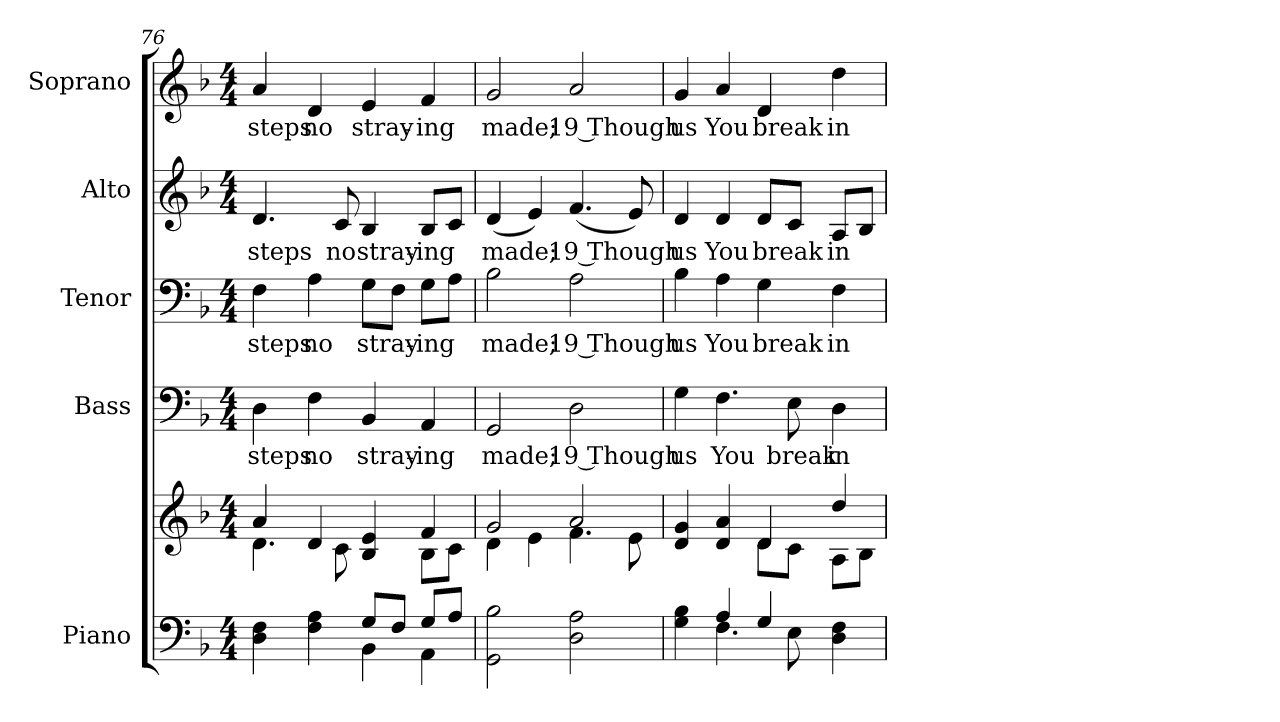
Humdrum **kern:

**kern	**kern	**kern	**text	**kern	**text	**kern	**text	**kern	**text
*part5	*part5	*part4	*part4	*part3	*part3	*part2	*part2	*part1	*part1
*staff6	*staff5	*staff4	*staff4	*staff3	*staff3	*staff2	*staff2	*staff1	*staff1
*I"Piano	*	*I"Bass	*	*I"Tenor	*	*I"Alto	*	*I"Soprano	*
*I'Pno.	*	*I'B.	*	*I'T.	*	*I'A.	*	*I'S.	*
*clefF4	*clefG2	*clefF4	*	*clefF4	*	*clefG2	*	*clefG2	*
*k[b-]	*k[b-]	*k[b-]	*	*k[b-]	*	*k[b-]	*	*k[b-]	*
*F:	*F:	*F:	*	*F:	*	*F:	*	*F:	*
*M4/4	*M4/4	*M4/4	*	*M4/4	*	*M4/4	*	*M4/4	*
=76	=76	=76	=76	=76	=76	=76	=76	=76	=76
*^	*^	*	*	*	*	*	*	*	*
!	!	!	!	!	!LO:LY:b:color=#000000	!	!	!	!	!	!
!	!	!	!	!	!	!	!LO:LY:b:color=#000000	!	!	!	!
!	!	!	!	!	!	!	!	!	!LO:LY:b:color=#000000	!	!
!	!	!	!	!	!	!	!	!	!	!	!LO:LY:b:color=#000000
4Di\ 4Fi	2ryy	4ai/	4.di\	4Di\	steps	4Fi\	steps	4.di/	steps	4ai/	steps
!	!	!	!	!	!LO:LY:b:color=#000000	!	!	!	!	!	!
!	!	!	!	!	!	!	!LO:LY:b:color=#000000	!	!	!	!
!	!	!	!	!	!	!	!	!	!	!	!LO:LY:b:color=#000000
4Fi\ 4Ai	.	4di/	.	4Fi\	no	4Ai\	no	.	.	4di/	no
!	!	!	!	!	!	!	!	!	!LO:LY:b:color=#000000	!	!
.	.	.	8ci\	.	.	.	.	8ci/	no	.	.
!	!	!	!	!	!LO:LY:b:color=#000000	!	!	!	!	!	!
!	!	!	!	!	!	!	!LO:LY:b:color=#000000	!	!	!	!
!	!	!	!	!	!	!	!	!	!LO:LY:b:color=#000000	!	!
!	!	!	!	!	!	!	!	!	!	!	!LO:LY:b:color=#000000
8Gi/L	4BB-i\	4B-i/ 4ei	4ryy	4BB-i/	stray-	8Gi\L	stray-	4B-i/	stray-	4ei/	stray-
8Fi/J	.	.	.	.	.	8Fi\J	.	.	.	.	.
!	!	!	!	!	!LO:LY:b:color=#000000	!	!	!	!	!	!
!	!	!	!	!	!	!	!LO:LY:b:color=#000000	!	!	!	!
!	!	!	!	!	!	!	!	!	!LO:LY:b:color=#000000	!	!
!	!	!	!	!	!	!	!	!	!	!	!LO:LY:b:color=#000000
8Gi/L	4AAi\	4fi/	8B-i\L	4AAi/	-ing	8Gi\L	-ing	8B-i/L	-ing	4fi/	-ing
8Ai/J	.	.	8ci\J	.	.	8Ai\J	.	8ci/J	.	.	.
*v	*v	*	*	*	*	*	*	*	*	*	*
!!LO:PB:g=z
=77	=77	=77	=77	=77	=77	=77	=77	=77	=77	=77
!	!	!	!	!LO:LY:b:color=#000000	!	!	!	!	!	!
!	!	!	!	!	!	!LO:LY:b:color=#000000	!	!	!	!
!	!	!	!	!	!	!	!	!LO:LY:b:color=#000000	!	!
!	!	!	!	!	!	!	!	!	!	!LO:LY:b:color=#000000
2GGi\ 2B-i	2gi/	4di\	2GGi/	made;	2B-i\	made;	(4di/	made;	2gi/	made;
.	.	4ei\	.	.	.	.	4ei/)	.	.	.
!	!	!	!	!LO:LY:b:color=#000000	!	!	!	!	!	!
!	!	!	!	!	!	!LO:LY:b:color=#000000	!	!	!	!
!	!	!	!	!	!	!	!	!LO:LY:b:color=#000000	!	!
!	!	!	!	!	!	!	!	!	!	!LO:LY:b:color=#000000
2Di\ 2Ai	2ai/	4.fi\	2Di\	19 Though	2Ai\	19 Though	(4.fi/	19 Though	2ai/	19 Though
.	.	8ei\	.	.	.	.	8ei/)	.	.	.
=78	=78	=78	=78	=78	=78	=78	=78	=78	=78	=78
*^	*	*	*	*	*	*	*	*	*	*
!	!	!	!	!	!LO:LY:b:color=#000000	!	!	!	!	!	!
!	!	!	!	!	!	!	!LO:LY:b:color=#000000	!	!	!	!
!	!	!	!	!	!	!	!	!	!LO:LY:b:color=#000000	!	!
!	!	!	!	!	!	!	!	!	!	!	!LO:LY:b:color=#000000
4Gi\ 4B-i	4ryy	4di/ 4gi	2ryy	4Gi\	us	4B-i\	us	4di/	us	4gi/	us
!	!	!	!	!	!LO:LY:b:color=#000000	!	!	!	!	!	!
!	!	!	!	!	!	!	!LO:LY:b:color=#000000	!	!	!	!
!	!	!	!	!	!	!	!	!	!LO:LY:b:color=#000000	!	!
!	!	!	!	!	!	!	!	!	!	!	!LO:LY:b:color=#000000
4Ai/	4.Fi\	4di/ 4ai	.	4.Fi\	You	4Ai\	You	4di/	You	4ai/	You
!	!	!	!	!	!	!	!LO:LY:b:color=#000000	!	!	!	!
!	!	!	!	!	!	!	!	!	!LO:LY:b:color=#000000	!	!
!	!	!	!	!	!	!	!	!	!	!	!LO:LY:b:color=#000000
4Gi/	.	4di/	8di\L	.	.	4Gi\	break	8di/L	break	4di/	break
!	!	!	!	!	!LO:LY:b:color=#000000	!	!	!	!	!	!
.	8Ei\	.	8ci\J	8Ei\	break	.	.	8ci/J	.	.	.
!	!	!	!	!	!LO:LY:b:color=#000000	!	!	!	!	!	!
!	!	!	!	!	!	!	!LO:LY:b:color=#000000	!	!	!	!
!	!	!	!	!	!	!	!	!	!LO:LY:b:color=#000000	!	!
!	!	!	!	!	!	!	!	!	!	!	!LO:LY:b:color=#000000
4Di\ 4Fi	4ryy	4ddi/	8Ai\L	4Di\	in	4Fi\	in	8Ai/L	in	4ddi\	in
.	.	.	8B-i\J	.	.	.	.	8B-i/J	.	.	.
*v	*v	*	*	*	*	*	*	*	*	*	*
*	*v	*v	*	*	*	*	*	*	*	*
=	=	=	=	=	=	=	=	=	=
*-	*-	*-	*-	*-	*-	*-	*-	*-	*-
